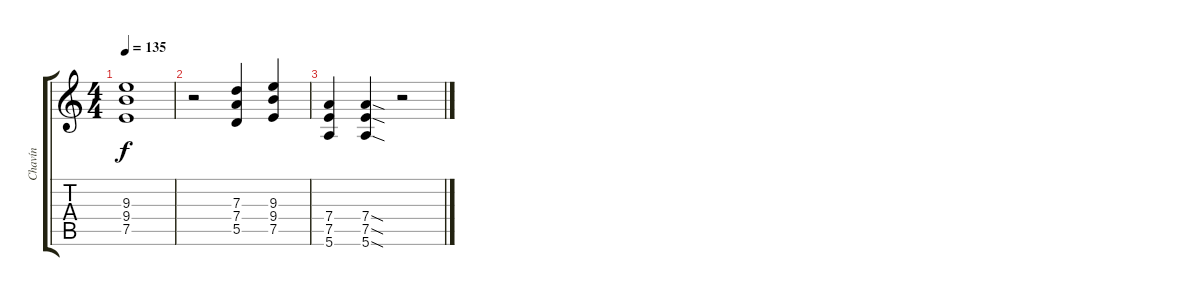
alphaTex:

\track ("Chavín" "Chavín") {instrument distortionguitar}
\staff {score tabs}
\tuning (E4 B3 G3 D3 A2 E2) {hide}
\ts (4 4)
\tempo 135
\clef g2
\ks c
(9.3 9.4 7.5).1{dy f} |
r.2 (7.3 7.4 5.5).4 (9.3 9.4 7.5).4 |
(7.4 7.5 5.6).4 (7.4{sod} 7.5{sod} 5.6{sod}).4 r.2
